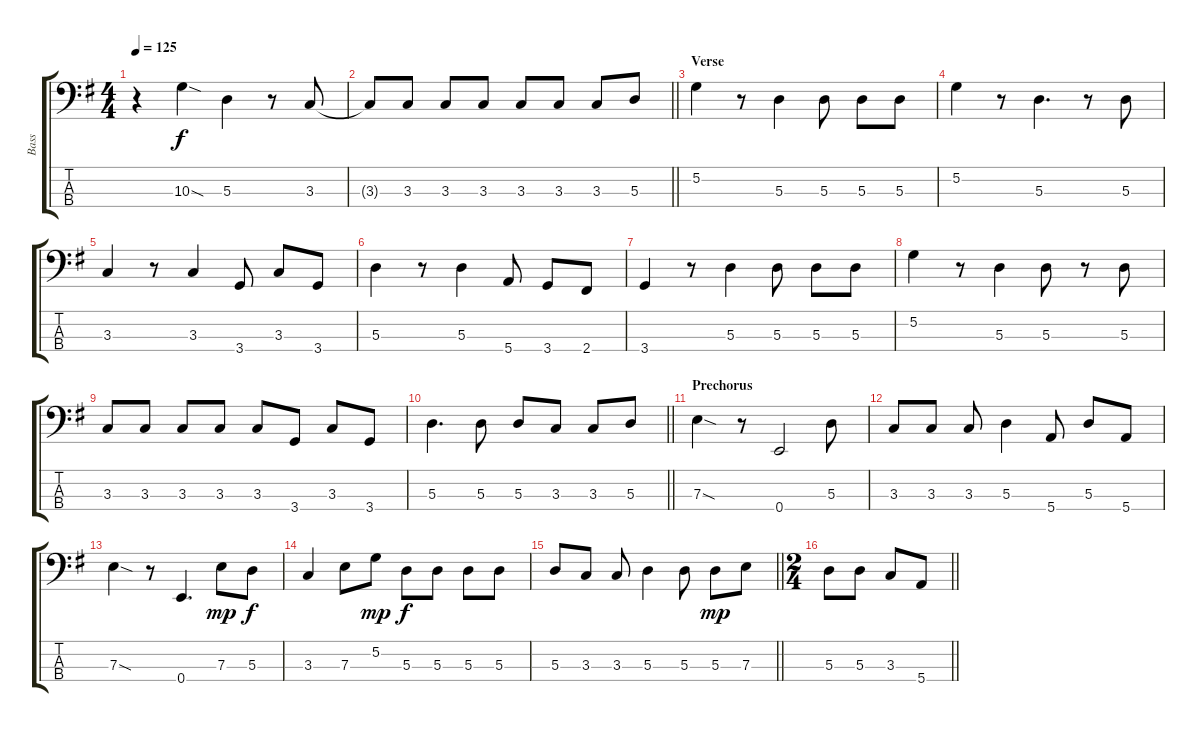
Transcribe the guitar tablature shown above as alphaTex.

\track ("Bass" "Bass") {instrument electricbassfinger}
\staff {score tabs}
\tuning (G2 D2 A1 E1) {hide}
\ts (4 4)
\tempo 125
\clef f4
\ks eminor
r.4{dy f} 10.3{sod}.4 5.3.4 r.8 3.3.8 |
\barLineRight lightlight
3.3{t}.8 3.3.8 3.3.8 3.3.8 3.3.8 3.3.8 3.3.8 5.3.8 |
\section ("" "Verse")
5.2.4 r.8 5.3.4 5.3.8 5.3.8 5.3.8 |
5.2.4 r.8 5.3.4{d} r.8 5.3.8 |
3.3.4 r.8 3.3.4 3.4.8 3.3.8 3.4.8 |
5.3.4 r.8 5.3.4 5.4.8 3.4.8 2.4.8 |
3.4.4 r.8 5.3.4 5.3.8 5.3.8 5.3.8 |
5.2.4 r.8 5.3.4 5.3.8 r.8 5.3.8 |
3.3.8 3.3.8 3.3.8 3.3.8 3.3.8 3.4.8 3.3.8 3.4.8 |
\barLineRight lightlight
5.3.4{d} 5.3.8 5.3.8 3.3.8 3.3.8 5.3.8 |
\section ("" "Prechorus")
7.3{sod}.4 r.8 0.4.2 5.3.8 |
3.3.8 3.3.8 3.3.8 5.3.4 5.4.8 5.3.8 5.4.8 |
7.3{sod}.4 r.8 0.4.4{d} 7.3.8{dy mp} 5.3.8{dy f} |
3.3.4 7.3.8 5.2.8{dy mp} 5.3.8{dy f} 5.3.8 5.3.8 5.3.8 |
\barLineRight lightlight
5.3.8 3.3.8 3.3.8 5.3.4 5.3.8 5.3.8{dy mp} 7.3.8 |
\ts (2 4)
\barLineRight lightlight
5.3.8 5.3.8 3.3.8 5.4.8
